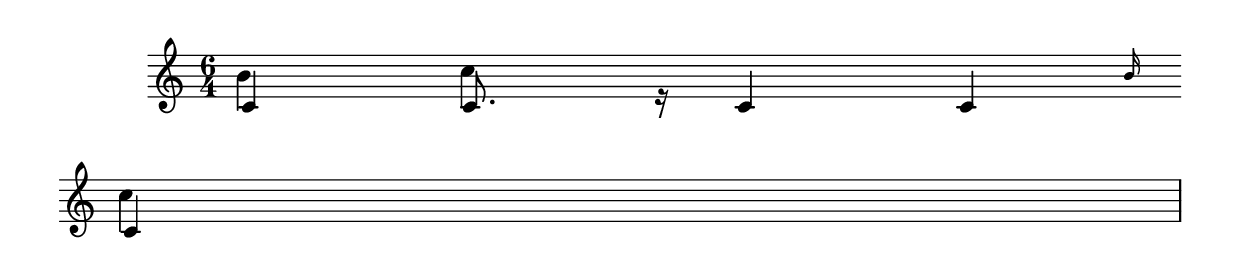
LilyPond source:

\header{
  texidoc = "If a floating grace spacing section attaches to a note
across a line break, it gets attached to the end of line."
}


\version "2.10.7"

\new Score \with {
  \override SpacingSpanner #'strict-grace-spacing = ##t
  \override PaperColumn #'used = ##t 
} <<

  \new Staff <<

    \new Voice {
      \time 6/4    s2
      s2 \bar "" \break
      s2
    }

    \new Voice {
      b'4
      \afterGrace c''4 {b'16}
      s4
      s4
      c''4
    }
    \new Voice {
      c'4
      c'8.
      r16
      c'4
      c'4
      c'4
    }
  >>
>>

